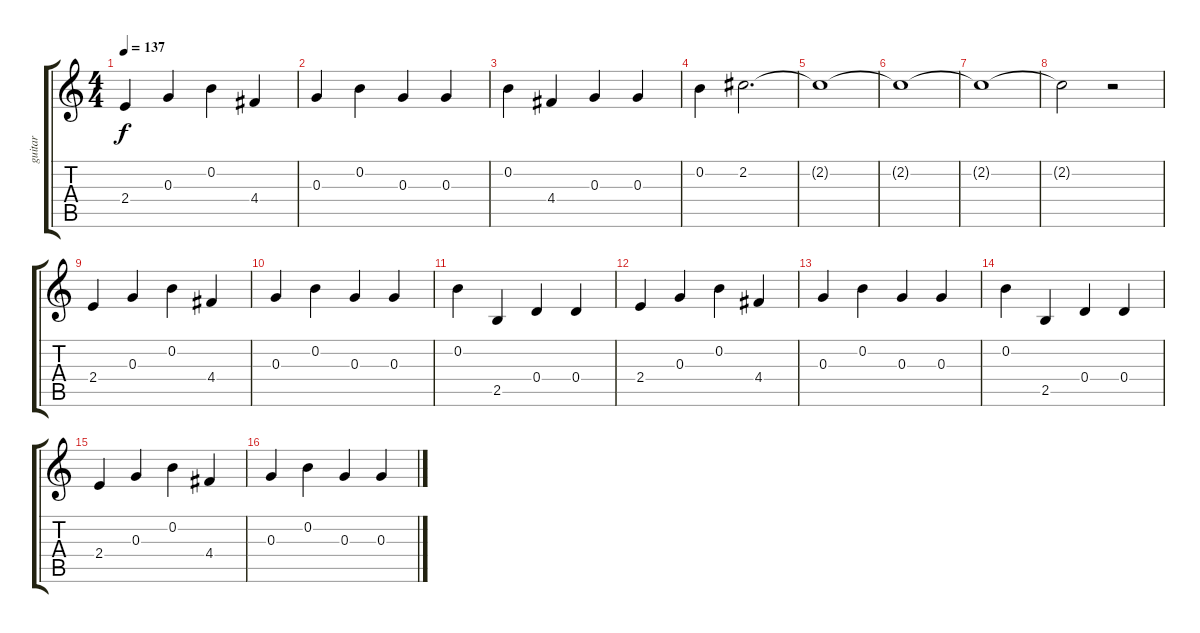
\track ("guitar" "guitar") {instrument distortionguitar}
\staff {score tabs}
\tuning (E4 B3 G3 D3 A2 E2) {hide}
\ts (4 4)
\tempo 137
\clef g2
\ks c
2.4.4{dy f} 0.3.4 0.2.4 4.4.4 |
0.3.4 0.2.4 0.3.4 0.3.4 |
0.2.4 4.4.4 0.3.4 0.3.4 |
0.2.4 2.2.2{d} |
2.2{t}.1 |
2.2{t}.1 |
2.2{t}.1 |
2.2{t}.2 r.2 |
2.4.4 0.3.4 0.2.4 4.4.4 |
0.3.4 0.2.4 0.3.4 0.3.4 |
0.2.4 2.5.4 0.4.4 0.4.4 |
2.4.4 0.3.4 0.2.4 4.4.4 |
0.3.4 0.2.4 0.3.4 0.3.4 |
0.2.4 2.5.4 0.4.4 0.4.4 |
2.4.4 0.3.4 0.2.4 4.4.4 |
0.3.4 0.2.4 0.3.4 0.3.4
